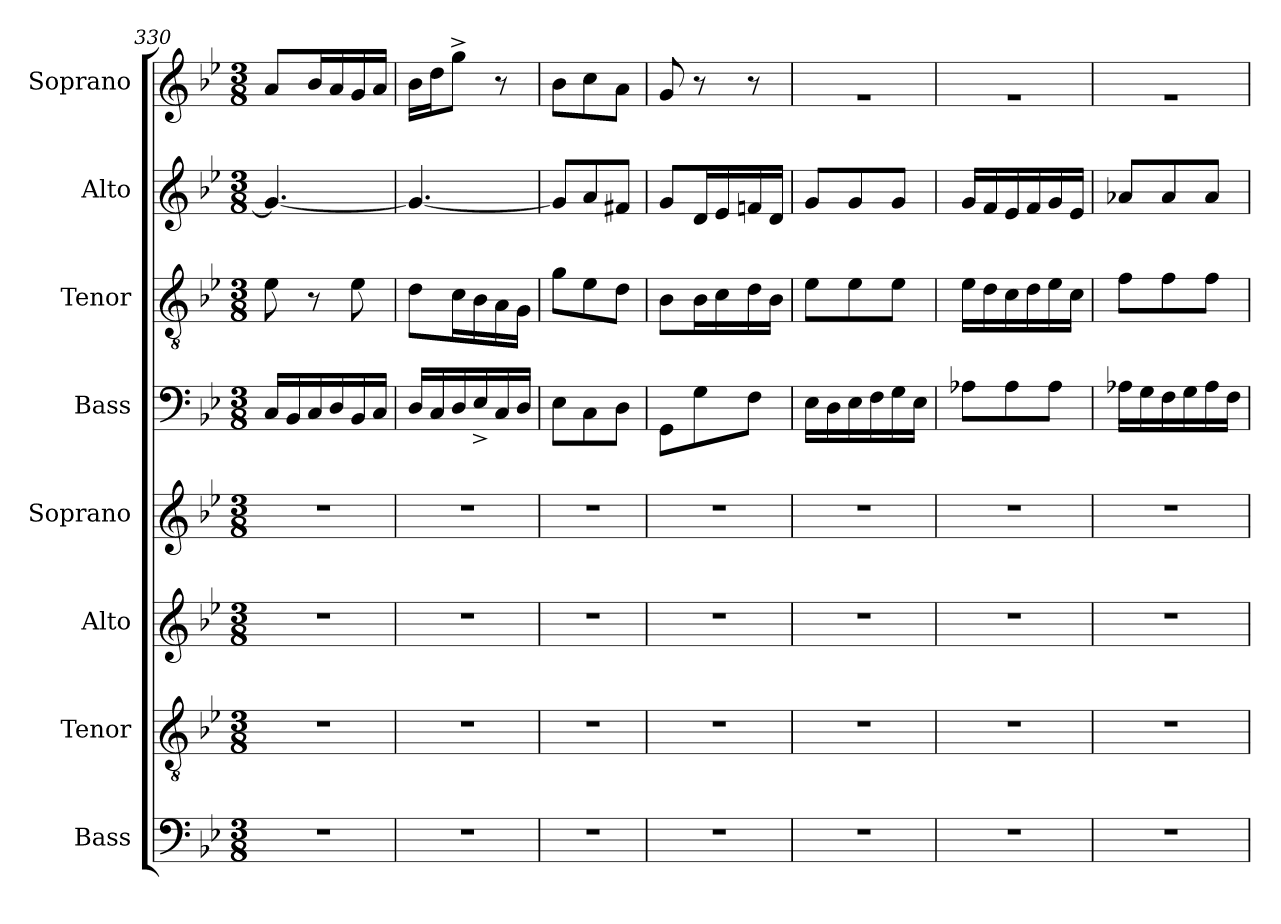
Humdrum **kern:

**kern	**kern	**kern	**kern	**kern	**kern	**kern	**kern
*part8	*part7	*part6	*part5	*part4	*part3	*part2	*part1
*staff8	*staff7	*staff6	*staff5	*staff4	*staff3	*staff2	*staff1
*I"Bass	*I"Tenor	*I"Alto	*I"Soprano	*I"Bass	*I"Tenor	*I"Alto	*I"Soprano
*clefF4	*clefGv2	*clefG2	*clefG2	*clefF4	*clefGv2	*clefG2	*clefG2
*k[b-e-]	*k[b-e-]	*k[b-e-]	*k[b-e-]	*k[b-e-]	*k[b-e-]	*k[b-e-]	*k[b-e-]
*B-:	*B-:	*B-:	*B-:	*B-:	*B-:	*B-:	*B-:
*M3/8	*M3/8	*M3/8	*M3/8	*M3/8	*M3/8	*M3/8	*M3/8
=330	=330	=330	=330	=330	=330	=330	=330
4.r	4.r	4.r	4.r	16C/LL	8e-\	4.g/_	8a/L
.	.	.	.	16BB-/	.	.	.
.	.	.	.	16C/	8r	.	16b-/L
.	.	.	.	16D/	.	.	16a/
.	.	.	.	16BB-/	8e-\	.	16g/
.	.	.	.	16C/JJ	.	.	16a/JJ
=331	=331	=331	=331	=331	=331	=331	=331
4.r	4.r	4.r	4.r	16D/LL	8d\L	4.g/_	16b-\LL
.	.	.	.	16C/	.	.	16dd\J
.	.	.	.	16D/	16c\L	.	8gg^>\J
.	.	.	.	16E-^</	16B-\	.	.
.	.	.	.	16C/	16A\	.	8r
.	.	.	.	16D/JJ	16G\JJ	.	.
=332	=332	=332	=332	=332	=332	=332	=332
4.r	4.r	4.r	4.r	8E-\L	8g\L	8g/L]	8b-\L
.	.	.	.	8C\	8e-\	8a/	8cc\
.	.	.	.	8D\J	8d\J	8f#X/J	8a\J
=333	=333	=333	=333	=333	=333	=333	=333
4.r	4.r	4.r	4.r	8GG\L	8B-\L	8g/L	8g/
.	.	.	.	8G\	16B-\L	16d/L	8r
.	.	.	.	.	16c\	16e-/	.
.	.	.	.	8F\J	16d\	16fn/	8r
.	.	.	.	.	16B-\JJ	16d/JJ	.
!!LO:LB:g=z
=334	=334	=334	=334	=334	=334	=334	=334
!	!	!	!	!	!	!	!LO:N:vis=1
4.r	4.r	4.r	4.r	16E-\LL	8e-\L	8g/L	4.ra
.	.	.	.	16D\	.	.	.
.	.	.	.	16E-\	8e-\	8g/	.
.	.	.	.	16F\	.	.	.
.	.	.	.	16G\	8e-\J	8g/J	.
.	.	.	.	16E-\JJ	.	.	.
=335	=335	=335	=335	=335	=335	=335	=335
!	!	!	!	!	!	!	!LO:N:vis=1
4.r	4.r	4.r	4.r	8A-X\L	16e-\LL	16g/LL	4.ra
.	.	.	.	.	16d\	16f/	.
.	.	.	.	8A-\	16c\	16e-/	.
.	.	.	.	.	16d\	16f/	.
.	.	.	.	8A-\J	16e-\	16g/	.
.	.	.	.	.	16c\JJ	16e-/JJ	.
=336	=336	=336	=336	=336	=336	=336	=336
!	!	!	!	!	!	!	!LO:N:vis=1
4.r	4.r	4.r	4.r	16A-X\LL	8f\L	8a-X/L	4.ra
.	.	.	.	16G\	.	.	.
.	.	.	.	16F\	8f\	8a-/	.
.	.	.	.	16G\	.	.	.
.	.	.	.	16A-\	8f\J	8a-/J	.
.	.	.	.	16F\JJ	.	.	.
=	=	=	=	=	=	=	=
*-	*-	*-	*-	*-	*-	*-	*-
